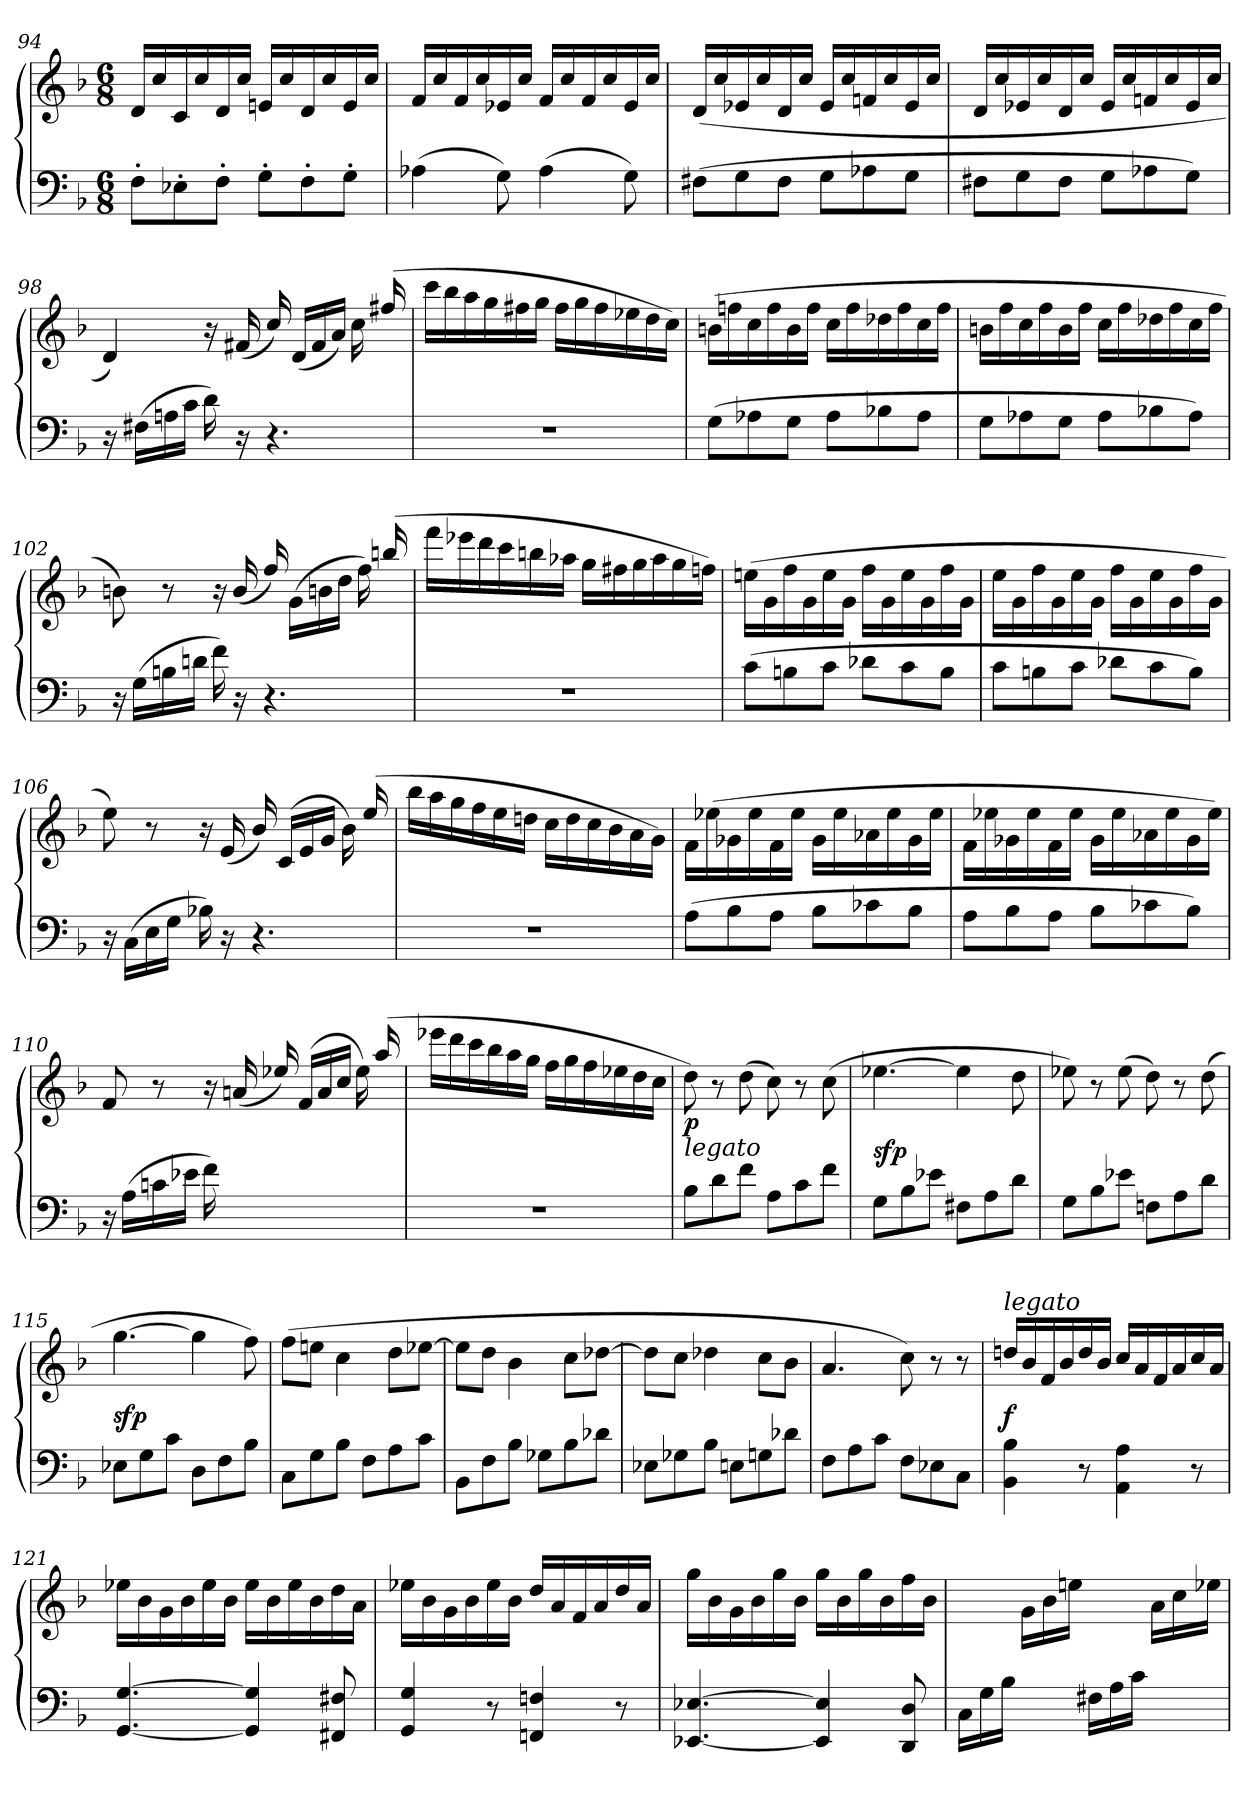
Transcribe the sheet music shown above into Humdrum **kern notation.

**kern	**kern	**dynam
*part1	*part1	*part1
*staff2	*staff1	*staff1/2
*clefF4	*clefG2	*
*k[b-]	*k[b-]	*
*F:	*F:	*
*M6/8	*M6/8	*
=94	=94	=94
8F'L	16dLL	.
.	16cc	.
8E-X'	16c	.
.	16cc	.
8F'J	16d	.
.	16ccJJ	.
8G'L	16enLL	.
.	16cc	.
8F'	16d	.
.	16cc	.
8G'J	16e	.
.	16ccJJ	.
=95	=95	=95
(4A-X	16fLL	.
.	16cc	.
.	16f	.
.	16cc	.
8G)	16e-X	.
.	16ccJJ	.
(4A-	16fLL	.
.	16cc	.
.	16f	.
.	16cc	.
8G)	16e-	.
.	16ccJJ	.
=96	=96	=96
(8F#XL	(16dLL	.
.	16cc	.
8G	16e-X	.
.	16cc	.
8F#J	16d	.
.	16ccJJ	.
8GL	16e-LL	.
.	16cc	.
8A-X	16fn	.
.	16cc	.
8GJ	16e-	.
.	16ccJJ	.
=97	=97	=97
8F#XL	16dLL	.
.	16cc	.
8G	16e-X	.
.	16cc	.
8F#J	16d	.
.	16ccJJ	.
8GL	16e-LL	.
.	16cc	.
8A-X	16fn	.
.	16cc	.
8GJ)	16e-	.
.	16ccJJ	.
=98	=98	=98
16r	4d)	.
(16F#XLL	.	.
16An	.	.
16cJJ	.	.
16d)	16r	.
16r	(16f#X	.
4.r	16cc/)	.
.	(16dLL	.
.	16f#	.
.	16aJJ)	.
.	16cc	.
.	(16ff#X/	.
=99	=99	=99
2.r	16cccLL	.
.	16bb-	.
.	16aa	.
.	16gg	.
.	16ff#X	.
.	16ggJJ	.
.	16ff#LL	.
.	16gg	.
.	16ff#	.
.	16ee-X	.
.	16dd	.
.	16ccJJ)	.
=100	=100	=100
(8GL	(16bnLL	.
.	16ffn	.
8A-X	16cc	.
.	16ff	.
8GJ	16b	.
.	16ffJJ	.
8A-L	16ccLL	.
.	16ff	.
8B-X	16dd-X	.
.	16ff	.
8A-J	16cc	.
.	16ffJJ	.
=101	=101	=101
8GL	16bnLL	.
.	16ff	.
8A-X	16cc	.
.	16ff	.
8GJ	16b	.
.	16ffJJ	.
8A-L	16ccLL	.
.	16ff	.
8B-X	16dd-X	.
.	16ff	.
8A-J)	16cc	.
.	16ffJJ	.
=102	=102	=102
16r	8bn)	.
(16GLL	.	.
16Bn	8r	.
16dnJJ	.	.
16f)	16r	.
16r	(16b/	.
4.r	16ff/)	.
.	(16gLL	.
.	16bn	.
.	16ddJJ	.
.	16ff)	.
.	(16bbn/	.
=103	=103	=103
2.r	16fffLL	.
.	16eee-X	.
.	16ddd	.
.	16ccc	.
.	16bbn	.
.	16aa-XJJ	.
.	16ggLL	.
.	16ff#X	.
.	16gg	.
.	16aa-	.
.	16gg	.
.	16ffnJJ)	.
=104	=104	=104
(8cL	(16eenLL	.
.	16g	.
8Bn	16ff	.
.	16g	.
8cJ	16ee	.
.	16gJJ	.
8d-XL	16ffLL	.
.	16g	.
8c	16ee	.
.	16g	.
8BJ	16ff	.
.	16gJJ	.
=105	=105	=105
8cL	16eeLL	.
.	16g	.
8Bn	16ff	.
.	16g	.
8cJ	16ee	.
.	16gJJ	.
8d-XL	16ffLL	.
.	16g	.
8c	16ee	.
.	16g	.
8BJ)	16ff	.
.	16gJJ	.
=106	=106	=106
16r	8ee)	.
(16CLL	.	.
16E	8r	.
16GJJ	.	.
16B-X)	16r	.
16r	(16e	.
4.r	16b-/)	.
.	(16cLL	.
.	16e	.
.	16gJJ	.
.	16b-)	.
.	(16ee/	.
=107	=107	=107
2.r	16bb-LL	.
.	16aa	.
.	16gg	.
.	16ff	.
.	16ee	.
.	16ddnJJ	.
.	16ccLL	.
.	16dd	.
.	16cc	.
.	16b-	.
.	16a	.
.	16gJJ)	.
=108	=108	=108
(8AL	16fLL	.
.	(16ee-X	.
8B-	16g-X	.
.	16ee-	.
8AJ	16f	.
.	16ee-JJ	.
8B-L	16g-LL	.
.	16ee-	.
8c-X	16a-X	.
.	16ee-	.
8B-J	16g-	.
.	16ee-JJ	.
=109	=109	=109
8AL	16fLL	.
.	16ee-X	.
8B-	16g-X	.
.	16ee-	.
8AJ	16f	.
.	16ee-JJ	.
8B-L	16g-LL	.
.	16ee-	.
8c-X	16a-X	.
.	16ee-	.
8B-J)	16g-	.
.	16ee-JJ)	.
=110	=110	=110
16r	8f	.
(16ALL	.	.
16cn	8r	.
16e-XJJ	.	.
16f)	16r	.
16ryy	(16an	.
4.ryy	16ee-X/)	.
.	(16fLL	.
.	16a	.
.	16ccJJ	.
.	16ee-)	.
.	(16aa/	.
=111	=111	=111
2.r	16eee-XLL	.
.	16ddd	.
.	16ccc	.
.	16bb-	.
.	16aa	.
.	16ggJJ	.
.	16ffLL	.
.	16gg	.
.	16ff	.
.	16ee-X	.
.	16dd	.
.	16ccJJ	.
=112	=112	=112
!LO:TX:a:i:t=legato	!	!
8B-L	8dd)	p
8d	8r	.
8fJ	(8dd	.
8AL	8cc)	.
8c	8r	.
8fJ	(8cc	.
=113	=113	=113
8GL	[4.ee-X	sfp
8B-	.	.
8e-XJ	.	.
8F#XL	4ee-]	.
8A	.	.
8dJ	8dd	.
=114	=114	=114
8GL	8ee-X)	.
8B-	8r	.
8e-XJ	(8ee-	.
8FnL	8dd)	.
8A	8r	.
8dJ	(8dd	.
=115	=115	=115
8E-XL	[4.gg	sfp
8G	.	.
8cJ	.	.
8DL	4gg]	.
8F	.	.
8B-J	8ff)	.
=116	=116	=116
8CL	(8ffL	.
8G	8eenJ	.
8B-J	4cc	.
8FL	.	.
8A	8ddL	.
8cJ	[8ee-XJ	.
=117	=117	=117
8BB-L	8ee-L]	.
8F	8ddJ	.
8B-J	4b-	.
8G-XL	.	.
8B-	8ccL	.
8d-XJ	[8dd-XJ	.
=118	=118	=118
8E-XL	8dd-L]	.
8G-X	8ccJ	.
8B-J	4dd-X	.
8EnL	.	.
8Gn	8ccL	.
8d-XJ	8b-J	.
=119	=119	=119
8FL	4.a	.
8A	.	.
8cJ	.	.
8FL	8cc)	.
8E-X	8r	.
8CJ	8r	.
=120	=120	=120
!	!LO:TX:a:i:t=legato	!
4BB- 4B-	16ddnLL	f
.	16b-	.
.	16f	.
.	16b-	.
8r	16dd	.
.	16b-JJ	.
4AA 4A	16ccLL	.
.	16a	.
.	16f	.
.	16a	.
8r	16cc	.
.	16aJJ	.
=121	=121	=121
[4.GG [4.G	16ee-XLL	.
.	16b-	.
.	16g	.
.	16b-	.
.	16ee-	.
.	16b-JJ	.
4GG] 4G]	16ee-LL	.
.	16b-	.
.	16ee-	.
.	16b-	.
8FF#X 8F#X	16dd	.
.	16aJJ	.
=122	=122	=122
4GG 4G	16ee-XLL	.
.	16b-	.
.	16g	.
.	16b-	.
8r	16ee-	.
.	16b-JJ	.
4FFn 4Fn	16ddLL	.
.	16a	.
.	16f	.
.	16a	.
8r	16dd	.
.	16aJJ	.
=123	=123	=123
[4.EE-X [4.E-X	16ggLL	.
.	16b-	.
.	16g	.
.	16b-	.
.	16gg	.
.	16b-JJ	.
4EE-] 4E-]	16ggLL	.
.	16b-	.
.	16gg	.
.	16b-	.
8DD 8D	16ff	.
.	16b-JJ	.
=124	=124	=124
16CLL	8.ryy	.
16G	.	.
16B-JJ	.	.
8.ryy	16gLL	.
.	16b-	.
.	16eenJJ	.
16F#XLL	8.ryy	.
16A	.	.
16cJJ	.	.
8.ryy	16aLL	.
.	16cc	.
.	16ee-XJJ	.
=	=	=
*-	*-	*-
